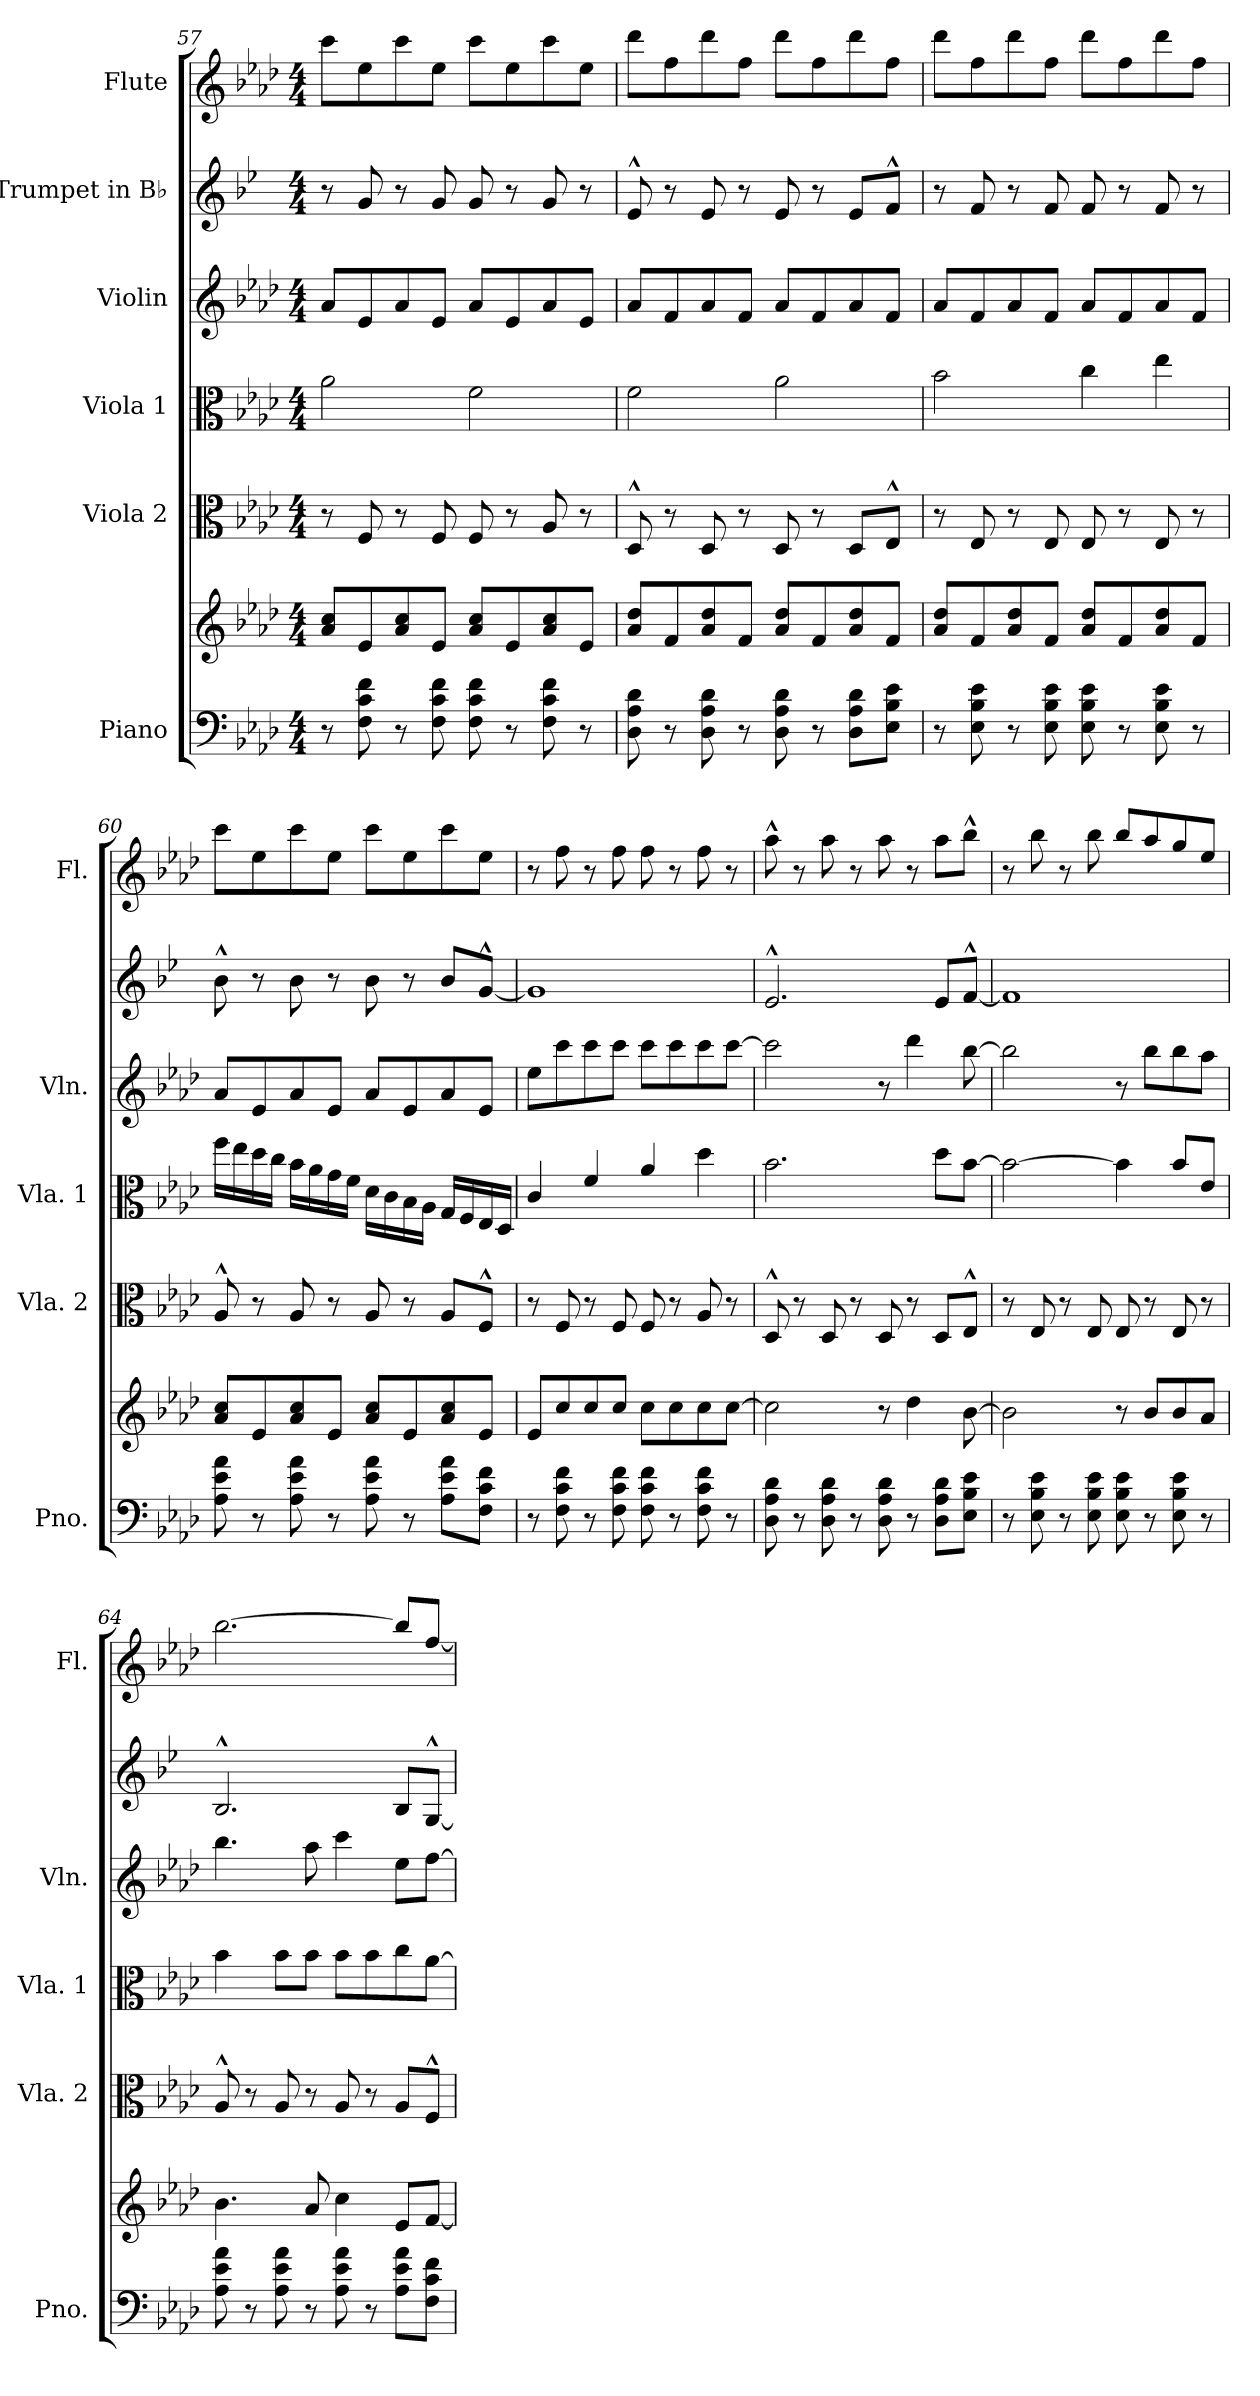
**kern	**kern	**kern	**kern	**kern	**kern	**kern
*part6	*part6	*part5	*part4	*part3	*part2	*part1
*staff7	*staff6	*staff5	*staff4	*staff3	*staff2	*staff1
*I"Piano	*	*I"Viola 2	*I"Viola 1	*I"Violin	*I"Trumpet in B♭	*I"Flute
*I'Pno.	*	*I'Vla. 2	*I'Vla. 1	*I'Vln.	*	*I'Fl.
*clefF4	*clefG2	*clefC3	*clefC3	*clefG2	*clefG2	*clefG2
*	*	*	*	*	*ITrd1c2	*
*k[b-e-a-d-]	*k[b-e-a-d-]	*k[b-e-a-d-]	*k[b-e-a-d-]	*k[b-e-a-d-]	*k[b-e-a-d-]	*k[b-e-a-d-]
*M4/4	*M4/4	*M4/4	*M4/4	*M4/4	*M4/4	*M4/4
=57	=57	=57	=57	=57	=57	=57
8r	8a-/ 8cc/L	8r	2a-\	8a-/L	8r	8ccc\L
8F\ 8c\ 8f\	8e-/	8F/	.	8e-/	8f/	8ee-\
8r	8a-/ 8cc/	8r	.	8a-/	8r	8ccc\
8F\ 8c\ 8f\	8e-/J	8F/	.	8e-/J	8f/	8ee-\J
8F\ 8c\ 8f\	8a-/ 8cc/L	8F/	2f\	8a-/L	8f/	8ccc\L
8r	8e-/	8r	.	8e-/	8r	8ee-\
8F\ 8c\ 8f\	8a-/ 8cc/	8A-/	.	8a-/	8f/	8ccc\
8r	8e-/J	8r	.	8e-/J	8r	8ee-\J
=58	=58	=58	=58	=58	=58	=58
8D-\ 8A-\ 8d-\	8a-/ 8dd-/L	8D-^^/	2f\	8a-/L	8d-^^/	8ddd-\L
8r	8f/	8r	.	8f/	8r	8ff\
8D-\ 8A-\ 8d-\	8a-/ 8dd-/	8D-/	.	8a-/	8d-/	8ddd-\
8r	8f/J	8r	.	8f/J	8r	8ff\J
8D-\ 8A-\ 8d-\	8a-/ 8dd-/L	8D-/	2a-\	8a-/L	8d-/	8ddd-\L
8r	8f/	8r	.	8f/	8r	8ff\
8D-\ 8A-\ 8d-\L	8a-/ 8dd-/	8D-/L	.	8a-/	8d-/L	8ddd-\
8E-\ 8B-\ 8e-\J	8f/J	8E-^^/J	.	8f/J	8e-^^/J	8ff\J
=59	=59	=59	=59	=59	=59	=59
8r	8a-/ 8dd-/L	8r	2b-\	8a-/L	8r	8ddd-\L
8E-\ 8B-\ 8e-\	8f/	8E-/	.	8f/	8e-/	8ff\
8r	8a-/ 8dd-/	8r	.	8a-/	8r	8ddd-\
8E-\ 8B-\ 8e-\	8f/J	8E-/	.	8f/J	8e-/	8ff\J
8E-\ 8B-\ 8e-\	8a-/ 8dd-/L	8E-/	4cc\	8a-/L	8e-/	8ddd-\L
8r	8f/	8r	.	8f/	8r	8ff\
8E-\ 8B-\ 8e-\	8a-/ 8dd-/	8E-/	4ee-\	8a-/	8e-/	8ddd-\
8r	8f/J	8r	.	8f/J	8r	8ff\J
!!LO:PB:g=z
=60	=60	=60	=60	=60	=60	=60
8A-\ 8e-\ 8a-\	8a-/ 8cc/L	8A-^^/	16ff\LL	8a-/L	8a-^^\	8ccc\L
.	.	.	16ee-\	.	.	.
8r	8e-/	8r	16dd-\	8e-/	8r	8ee-\
.	.	.	16cc\JJ	.	.	.
8A-\ 8e-\ 8a-\	8a-/ 8cc/	8A-/	16b-\LL	8a-/	8a-\	8ccc\
.	.	.	16a-\	.	.	.
8r	8e-/J	8r	16g\	8e-/J	8r	8ee-\J
.	.	.	16f\JJ	.	.	.
8A-\ 8e-\ 8a-\	8a-/ 8cc/L	8A-/	16d-\LL	8a-/L	8a-\	8ccc\L
.	.	.	16c\	.	.	.
8r	8e-/	8r	16B-\	8e-/	8r	8ee-\
.	.	.	16A-\JJ	.	.	.
8A-\ 8e-\ 8a-\L	8a-/ 8cc/	8A-/L	16G/LL	8a-/	8a-/L	8ccc\
.	.	.	16F/	.	.	.
8F\ 8c\ 8f\J	8e-/J	8F^^/J	16E-/	8e-/J	[8f^^/J	8ee-\J
.	.	.	16D-/JJ	.	.	.
=61	=61	=61	=61	=61	=61	=61
8r	8e-/L	8r	4c/	8ee-\L	1f]	8r
8F\ 8c\ 8f\	8cc/	8F/	.	8ccc\	.	8ff\
8r	8cc/	8r	4f/	8ccc\	.	8r
8F\ 8c\ 8f\	8cc/J	8F/	.	8ccc\J	.	8ff\
8F\ 8c\ 8f\	8cc\L	8F/	4a-/	8ccc\L	.	8ff\
8r	8cc\	8r	.	8ccc\	.	8r
8F\ 8c\ 8f\	8cc\	8A-/	4dd-\	8ccc\	.	8ff\
8r	[8cc\J	8r	.	[8ccc\J	.	8r
=62	=62	=62	=62	=62	=62	=62
8D-\ 8A-\ 8d-\	2cc\]	8D-^^/	2.b-\	2ccc\]	2.d-^^/	8aa-^^\
8r	.	8r	.	.	.	8r
8D-\ 8A-\ 8d-\	.	8D-/	.	.	.	8aa-\
8r	.	8r	.	.	.	8r
8D-\ 8A-\ 8d-\	8r	8D-/	.	8r	.	8aa-\
8r	4dd-\	8r	.	4ddd-\	.	8r
8D-\ 8A-\ 8d-\L	.	8D-/L	8dd-\L	.	8d-/L	8aa-\L
8E-\ 8B-\ 8e-\J	[8b-\	8E-^^/J	[8b-\J	[8bb-\	[8e-^^/J	8bb-^^\J
=63	=63	=63	=63	=63	=63	=63
8r	2b-\]	8r	2b-\_	2bb-\]	1e-]	8r
8E-\ 8B-\ 8e-\	.	8E-/	.	.	.	8bb-\
8r	.	8r	.	.	.	8r
8E-\ 8B-\ 8e-\	.	8E-/	.	.	.	8bb-\
8E-\ 8B-\ 8e-\	8r	8E-/	4b-\]	8r	.	8bb-/L
8r	8b-/L	8r	.	8bb-\L	.	8aa-/
8E-\ 8B-\ 8e-\	8b-/	8E-/	8b-/L	8bb-\	.	8gg/
8r	8a-/J	8r	8e-/J	8aa-\J	.	8ee-/J
=64	=64	=64	=64	=64	=64	=64
8A-\ 8e-\ 8a-\	4.b-\	8A-^^/	4b-\	4.bb-\	2.A-^^/	[2.bb-\
8r	.	8r	.	.	.	.
8A-\ 8e-\ 8a-\	.	8A-/	8b-\L	.	.	.
8r	8a-/	8r	8b-\J	8aa-\	.	.
8A-\ 8e-\ 8a-\	4cc\	8A-/	8b-\L	4ccc\	.	.
8r	.	8r	8b-\	.	.	.
8A-\ 8e-\ 8a-\L	8e-/L	8A-/L	8cc\	8ee-\L	8A-/L	8bb-/L]
8F\ 8c\ 8f\J	[8f/J	8F^^/J	[8a-\J	[8ff\J	[8F^^/J	[8ff/J
=	=	=	=	=	=	=
*-	*-	*-	*-	*-	*-	*-
